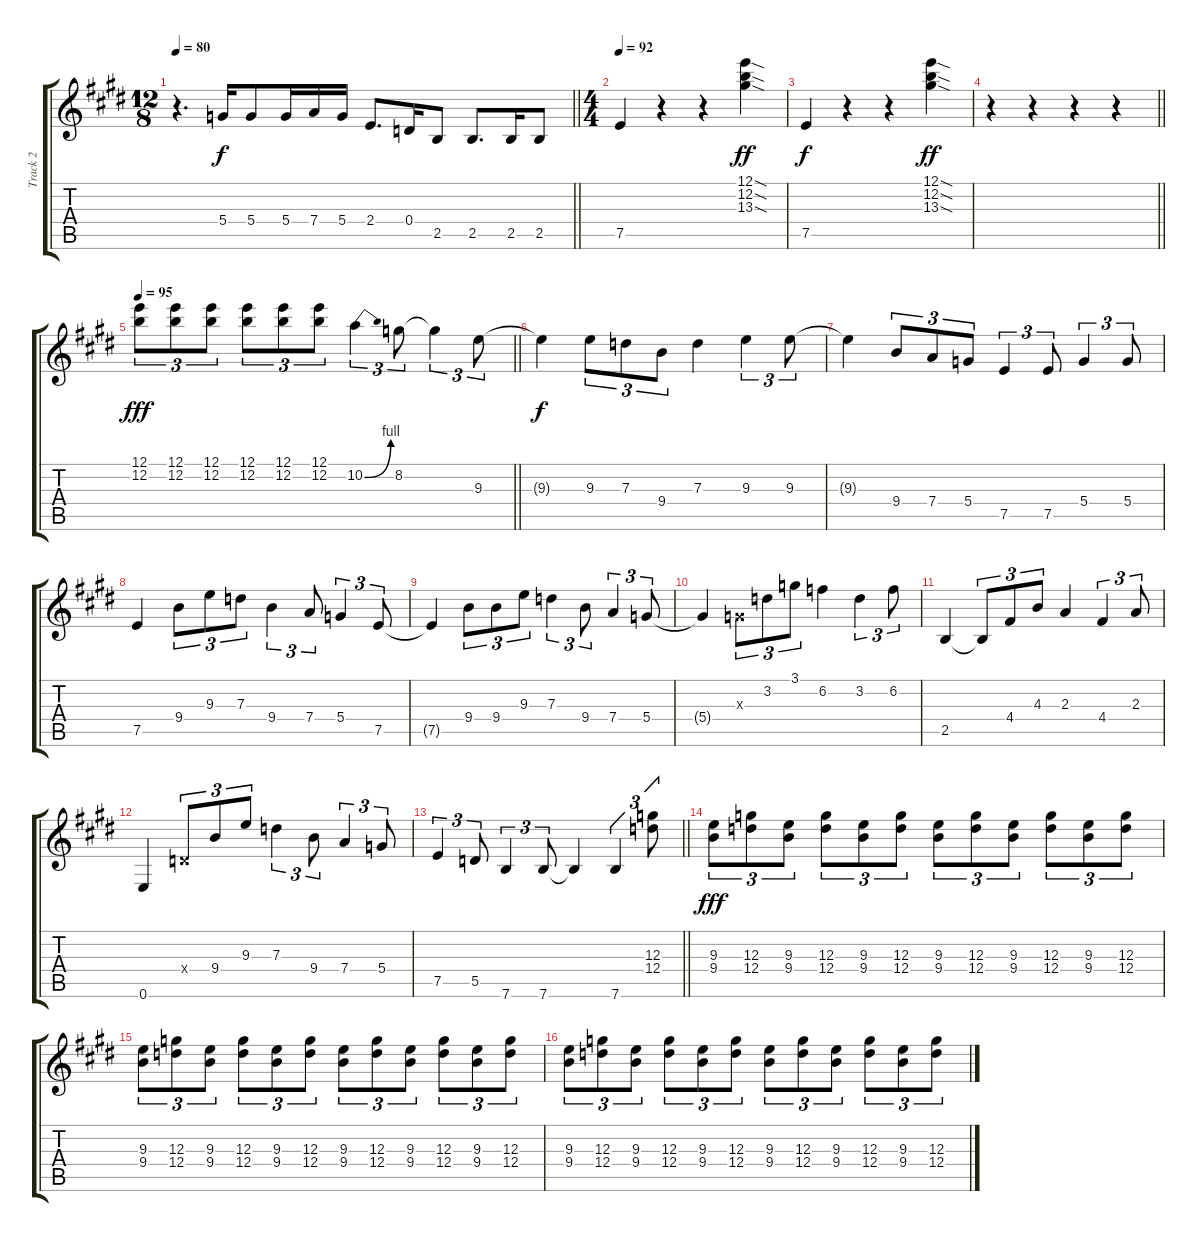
\track ("Track 2" "Track 2") {instrument overdrivenguitar}
\staff {score tabs}
\tuning (E4 B3 G3 D3 A2 E2) {hide}
\ts (12 8)
\tempo 80
\clef g2
\barLineRight lightlight
\ks e
r.4{d dy f} 5.4.16 5.4.8 5.4.16 7.4.16 5.4.16 2.4.8{d} 0.4.16 2.5.8 2.5.8{d} 2.5.16 2.5.8 |
\ts (4 4)
\tempo 92
7.5.4 r.4 r.4 (12.1{sod} 12.2{sod} 13.3{sod}).4{dy ff} |
7.5.4{dy f} r.4 r.4 (12.1{sod} 12.2{sod} 13.3{sod}).4{dy ff} |
\barLineRight lightlight
r.4 r.4 r.4 r.4 |
\tempo 95
\barLineRight lightlight
(12.1 12.2).8{tu (3 2) dy fff} (12.1 12.2).8{tu (3 2)} (12.1 12.2).8{tu (3 2)} (12.1 12.2).8{tu (3 2)} (12.1 12.2).8{tu (3 2)} (12.1 12.2).8{tu (3 2)} 10.2{be (bend 0 0 60 4)}.4{tu (3 2)} 8.2.8{tu (3 2)} 8.2{t}.4{tu (3 2)} 9.3.8{tu (3 2)} |
9.3{t}.4{dy f} 9.3.8{tu (3 2)} 7.3.8{tu (3 2)} 9.4.8{tu (3 2)} 7.3.4 9.3.4{tu (3 2)} 9.3.8{tu (3 2)} |
9.3{t}.4 9.4.8{tu (3 2)} 7.4.8{tu (3 2)} 5.4.8{tu (3 2)} 7.5.4{tu (3 2)} 7.5.8{tu (3 2)} 5.4.4{tu (3 2)} 5.4.8{tu (3 2)} |
7.5.4 9.4.8{tu (3 2)} 9.3.8{tu (3 2)} 7.3.8{tu (3 2)} 9.4.4{tu (3 2)} 7.4.8{tu (3 2)} 5.4.4{tu (3 2)} 7.5.8{tu (3 2)} |
7.5{t}.4 9.4.8{tu (3 2)} 9.4.8{tu (3 2)} 9.3.8{tu (3 2)} 7.3.4{tu (3 2)} 9.4.8{tu (3 2)} 7.4.4{tu (3 2)} 5.4.8{tu (3 2)} |
5.4{t}.4 0.3{x}.8{tu (3 2)} 3.2.8{tu (3 2)} 3.1.8{tu (3 2)} 6.2.4 3.2.4{tu (3 2)} 6.2.8{tu (3 2)} |
2.5.4 2.5{t}.8{tu (3 2)} 4.4.8{tu (3 2)} 4.3.8{tu (3 2)} 2.3.4 4.4.4{tu (3 2)} 2.3.8{tu (3 2)} |
0.6.4 0.4{x}.8{tu (3 2)} 9.4.8{tu (3 2)} 9.3.8{tu (3 2)} 7.3.4{tu (3 2)} 9.4.8{tu (3 2)} 7.4.4{tu (3 2)} 5.4.8{tu (3 2)} |
\barLineRight lightlight
7.5.4{tu (3 2)} 5.5.8{tu (3 2)} 7.6.4{tu (3 2)} 7.6.8{tu (3 2)} 7.6{t}.4 7.6.4{tu (3 2)} (12.3 12.4).8{tu (3 2)} |
(9.3 9.4).8{tu (3 2) dy fff volume 12} (12.3 12.4).8{tu (3 2)} (9.3 9.4).8{tu (3 2)} (12.3 12.4).8{tu (3 2)} (9.3 9.4).8{tu (3 2)} (12.3 12.4).8{tu (3 2)} (9.3 9.4).8{tu (3 2)} (12.3 12.4).8{tu (3 2)} (9.3 9.4).8{tu (3 2)} (12.3 12.4).8{tu (3 2)} (9.3 9.4).8{tu (3 2)} (12.3 12.4).8{tu (3 2)} |
(9.3 9.4).8{tu (3 2)} (12.3 12.4).8{tu (3 2)} (9.3 9.4).8{tu (3 2)} (12.3 12.4).8{tu (3 2)} (9.3 9.4).8{tu (3 2)} (12.3 12.4).8{tu (3 2)} (9.3 9.4).8{tu (3 2)} (12.3 12.4).8{tu (3 2)} (9.3 9.4).8{tu (3 2)} (12.3 12.4).8{tu (3 2)} (9.3 9.4).8{tu (3 2)} (12.3 12.4).8{tu (3 2)} |
(9.3 9.4).8{tu (3 2)} (12.3 12.4).8{tu (3 2)} (9.3 9.4).8{tu (3 2)} (12.3 12.4).8{tu (3 2)} (9.3 9.4).8{tu (3 2)} (12.3 12.4).8{tu (3 2)} (9.3 9.4).8{tu (3 2)} (12.3 12.4).8{tu (3 2)} (9.3 9.4).8{tu (3 2)} (12.3 12.4).8{tu (3 2)} (9.3 9.4).8{tu (3 2)} (12.3 12.4).8{tu (3 2)}
